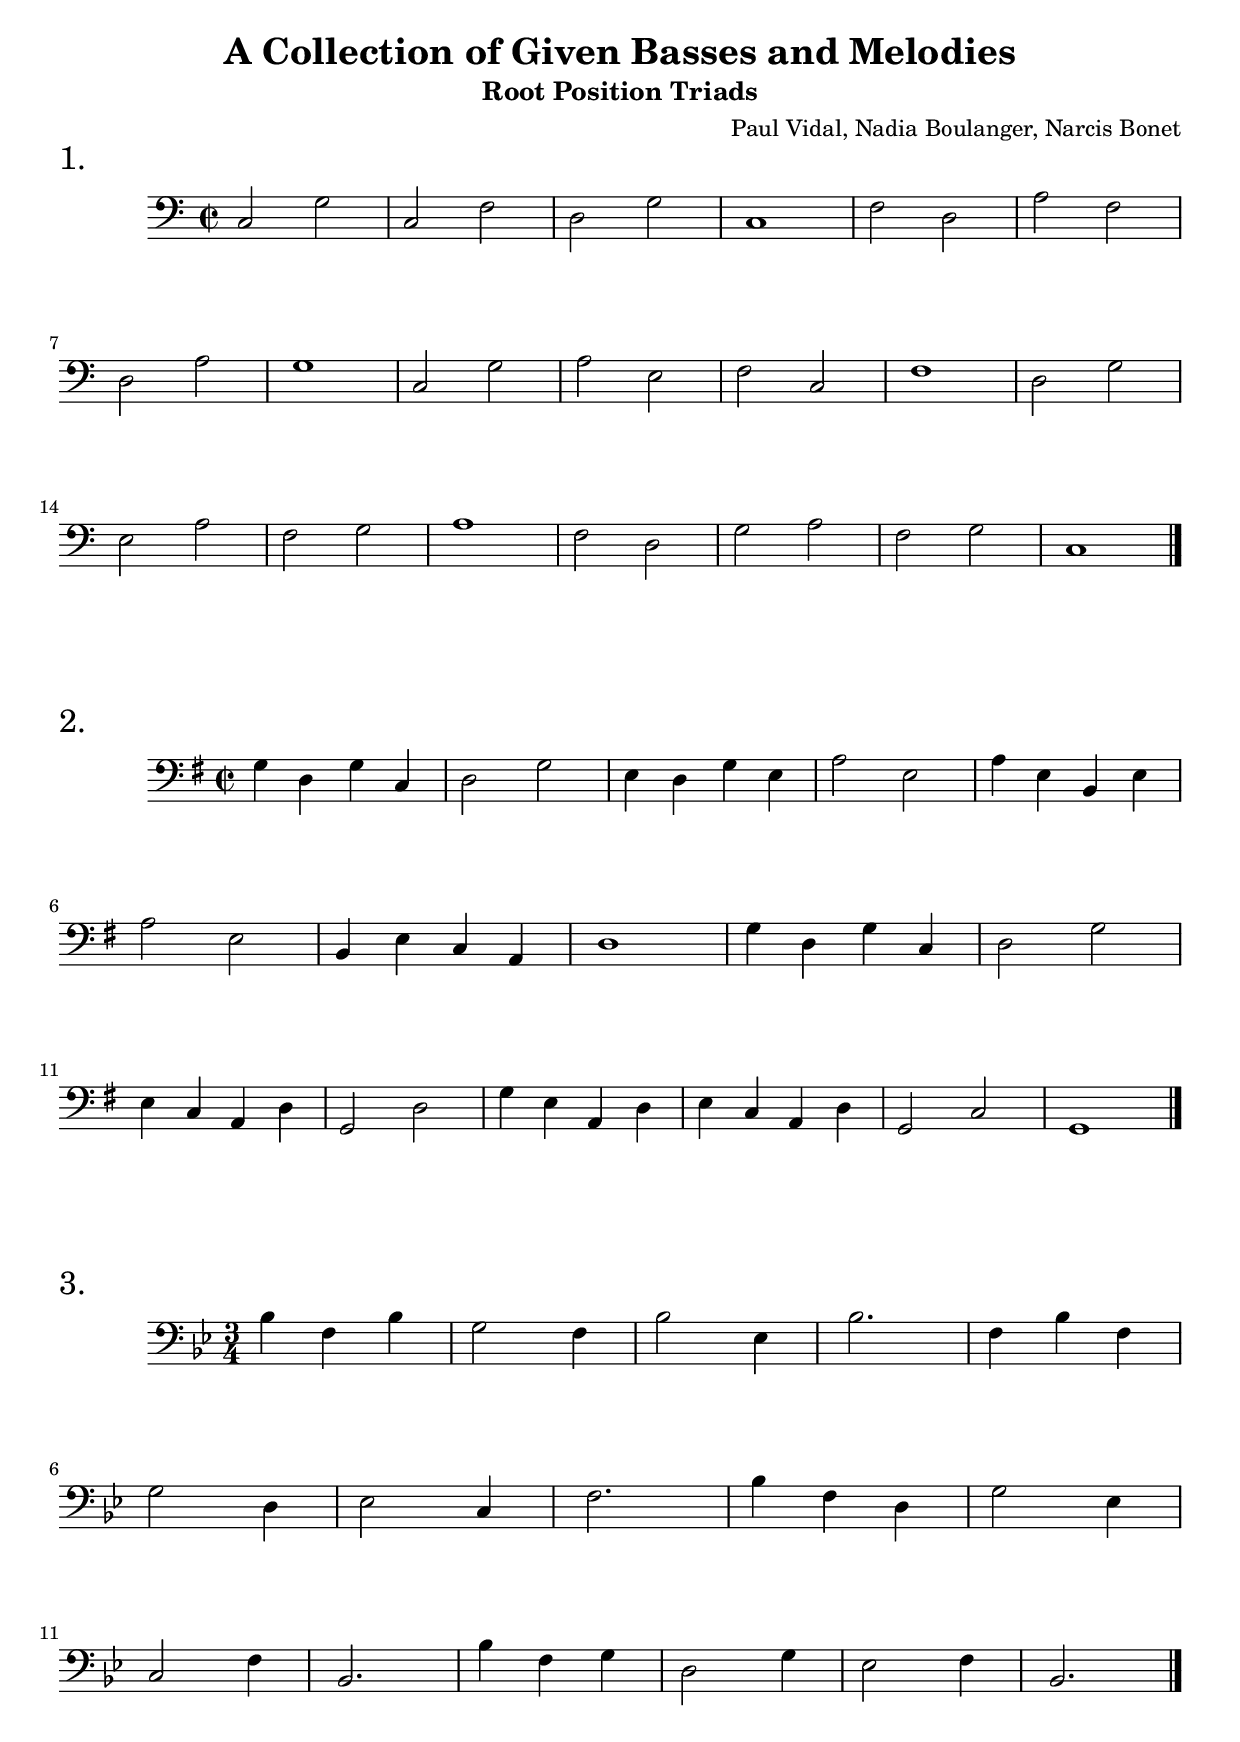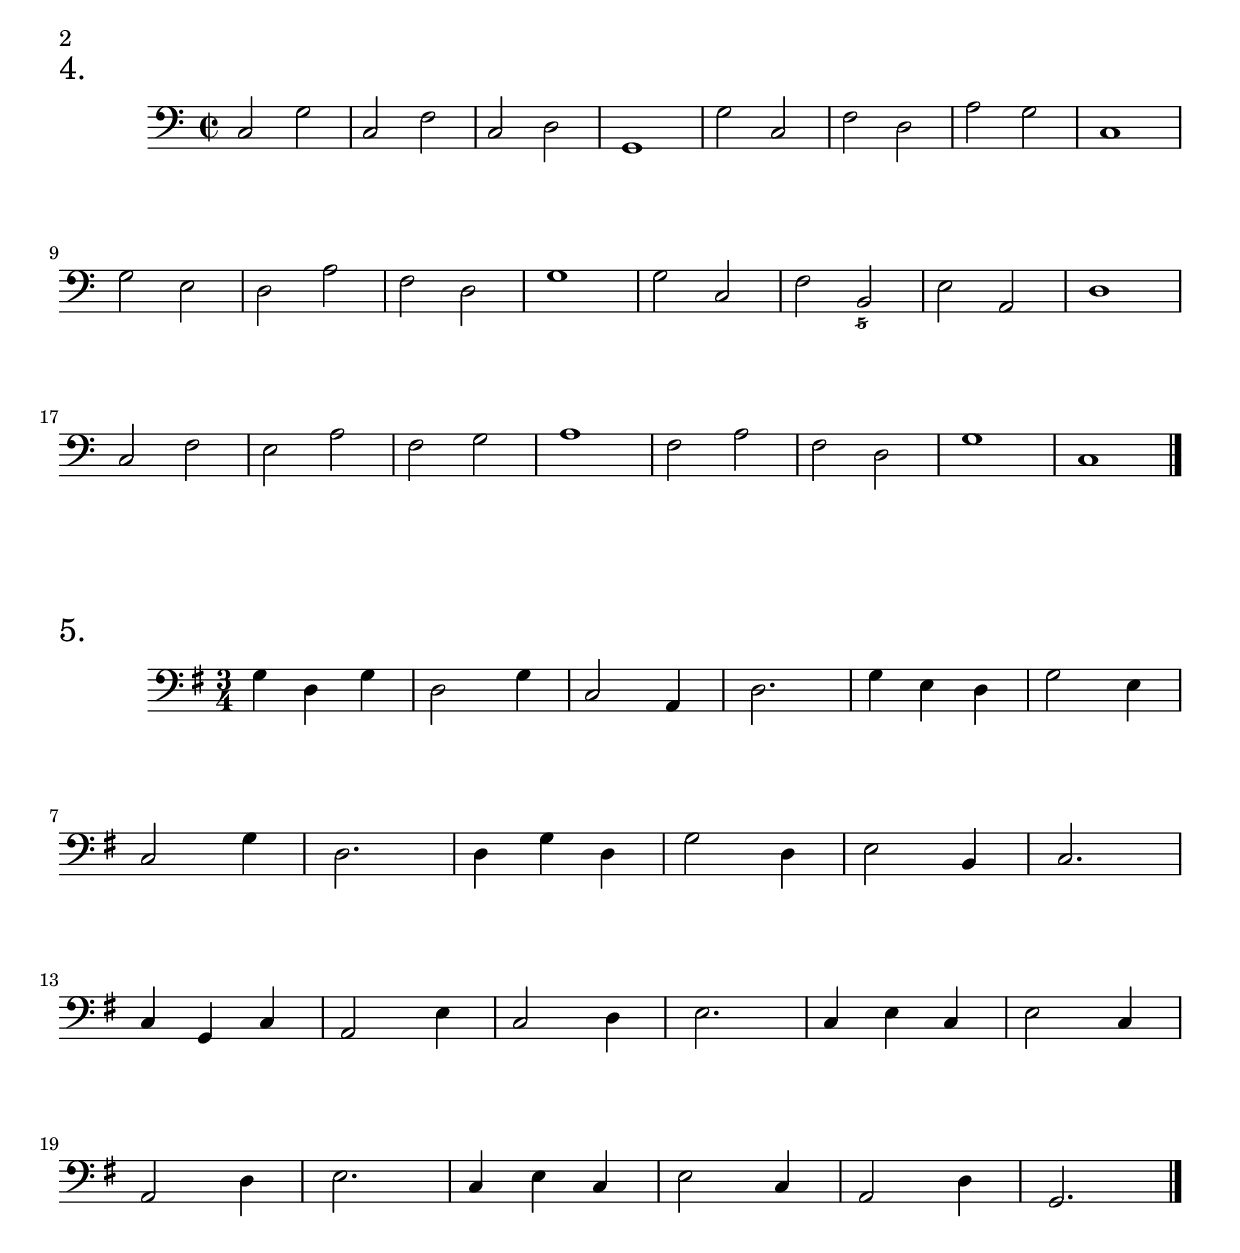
\version "2.14.1"
\include "english.ly"

\header {
  composer = "Paul Vidal, Nadia Boulanger, Narcis Bonet"
}

\bookpart {
  \header {
    title = "A Collection of Given Basses and Melodies"
    subtitle = "Root Position Triads"
  }
  \score {
    \header { piece = \markup { \fontsize #3 "1." } }
    {
      \clef bass
      \time 2/2
      \key c \major
      c2 g c f d g c1 f2 d a f \break
      d a g1 c2 g a e f c f1 d2 g \break
       e a f g a1 f2 d g a f g c1 \bar "|."
    }
  }

  \score {
    \header { piece = \markup { \fontsize #3 "2." } }
    {
      \clef bass
      \time 2/2
      \key g \major
      g4 d g c d2 g e4 d g e a2 e a4 e b, e \break
       a2 e b,4 e c a, d1 g4 d g c d2 g \break
      e4 c a, d g,2 d g4 e a, d e c a, d g,2 c g,1 \bar "|."
    }
  }

  \score {
    \header { piece = \markup { \fontsize #3 "3." } }
    {
      \clef bass
      \time 3/4
      \key bf \major

      bf4 f bf g2 f4 bf2 ef4 bf2. f4 bf f \break
      g2 d4 ef2 c4 f2. bf4 f d g2 ef4 \break
      c2 f4 bf,2. bf4 f g d2 g4 ef2 f4 bf,2. \bar "|."
    }
  }

  \pageBreak

  \score {
    \header { piece = \markup { \fontsize #3 "4." } }
    <<
      {
        \clef bass
        \time 2/2
        \key c \major

        c2 g c f c d g,1 g2 c f d a g c1 \break
        g2 e d a f d g1 g2 c f b, e a, d1 \break
        c2 f e a f g a1 f2 a f d g1 c1 \bar "|."
      }
      \figures {
        r1 r r r r r r r
         r r r r r r2 <5/>2 r1 r
         r r r r r r r r
      }
    >>
  }

  \score {
    \header { piece = \markup { \fontsize #3 "5." } }
    {
      \clef bass
      \time 3/4
      \key g \major

      g4 d g d2 g4 c2 a,4 d2. g4 e d g2 e4 \break
      c2 g4 d2. d4 g d g2 d4 e2 b,4 c2. \break
      c4 g, c a,2 e4 c2 d4 e2. c4 e c e2 c4 \break
      a,2 d4 e2. c4 e c e2 c4 a,2 d4 g,2. \bar "|."
    }
  }
}
